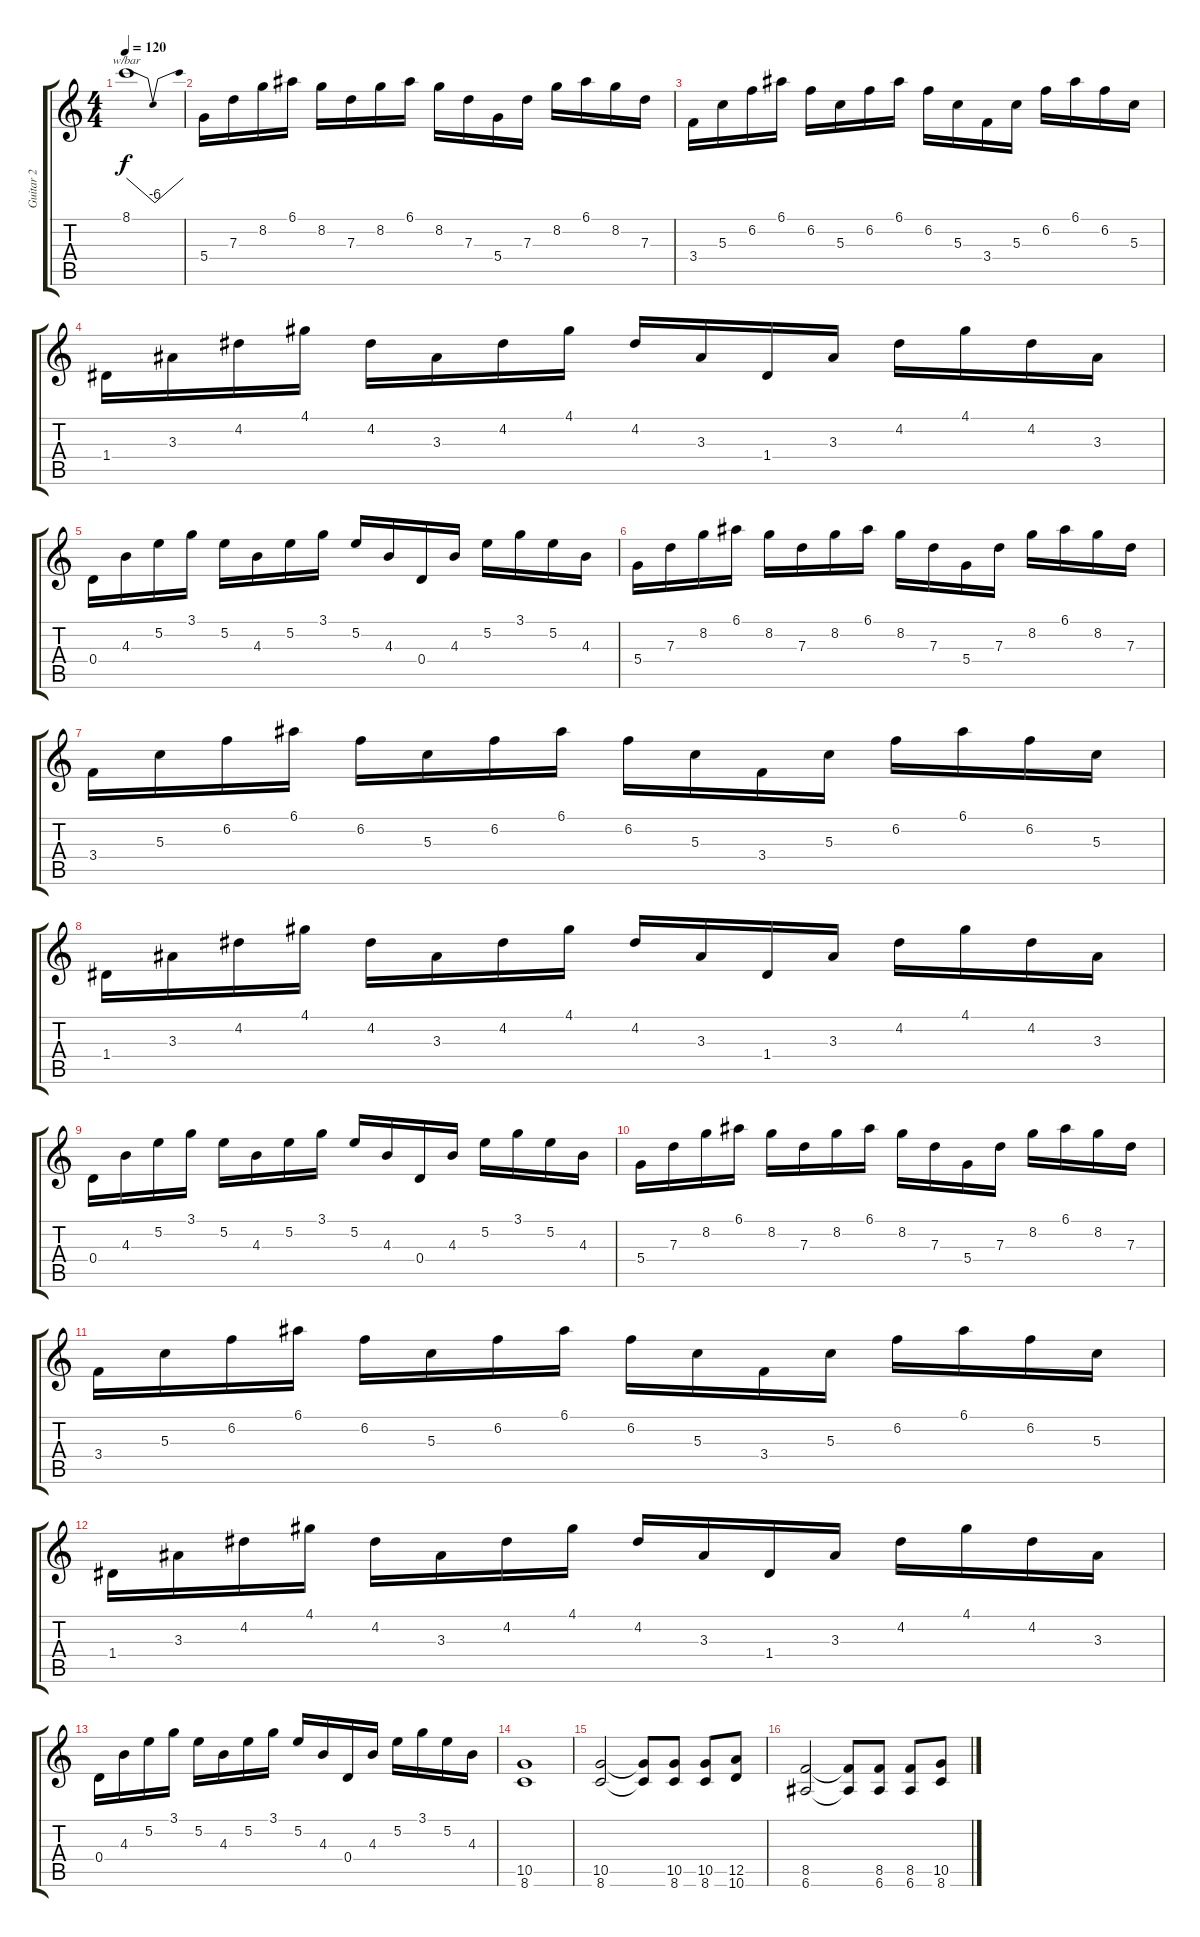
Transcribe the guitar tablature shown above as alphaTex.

\track ("Guitar 2" "Guitar 2") {instrument overdrivenguitar}
\staff {score tabs}
\tuning (E4 B3 G3 D3 A2 E2) {hide}
\ts (4 4)
\tempo 120
\clef g2
\ks c
8.1.1{tbe (dip default 0 0 30 -24 60 0) dy f} |
5.4.16 7.3.16 8.2.16 6.1.16 8.2.16 7.3.16 8.2.16 6.1.16 8.2.16 7.3.16 5.4.16 7.3.16 8.2.16 6.1.16 8.2.16 7.3.16 |
3.4.16 5.3.16 6.2.16 6.1.16 6.2.16 5.3.16 6.2.16 6.1.16 6.2.16 5.3.16 3.4.16 5.3.16 6.2.16 6.1.16 6.2.16 5.3.16 |
1.4.16 3.3.16 4.2.16 4.1.16 4.2.16 3.3.16 4.2.16 4.1.16 4.2.16 3.3.16 1.4.16 3.3.16 4.2.16 4.1.16 4.2.16 3.3.16 |
0.4.16 4.3.16 5.2.16 3.1.16 5.2.16 4.3.16 5.2.16 3.1.16 5.2.16 4.3.16 0.4.16 4.3.16 5.2.16 3.1.16 5.2.16 4.3.16 |
5.4.16 7.3.16 8.2.16 6.1.16 8.2.16 7.3.16 8.2.16 6.1.16 8.2.16 7.3.16 5.4.16 7.3.16 8.2.16 6.1.16 8.2.16 7.3.16 |
3.4.16 5.3.16 6.2.16 6.1.16 6.2.16 5.3.16 6.2.16 6.1.16 6.2.16 5.3.16 3.4.16 5.3.16 6.2.16 6.1.16 6.2.16 5.3.16 |
1.4.16 3.3.16 4.2.16 4.1.16 4.2.16 3.3.16 4.2.16 4.1.16 4.2.16 3.3.16 1.4.16 3.3.16 4.2.16 4.1.16 4.2.16 3.3.16 |
0.4.16 4.3.16 5.2.16 3.1.16 5.2.16 4.3.16 5.2.16 3.1.16 5.2.16 4.3.16 0.4.16 4.3.16 5.2.16 3.1.16 5.2.16 4.3.16 |
5.4.16 7.3.16 8.2.16 6.1.16 8.2.16 7.3.16 8.2.16 6.1.16 8.2.16 7.3.16 5.4.16 7.3.16 8.2.16 6.1.16 8.2.16 7.3.16 |
3.4.16 5.3.16 6.2.16 6.1.16 6.2.16 5.3.16 6.2.16 6.1.16 6.2.16 5.3.16 3.4.16 5.3.16 6.2.16 6.1.16 6.2.16 5.3.16 |
1.4.16 3.3.16 4.2.16 4.1.16 4.2.16 3.3.16 4.2.16 4.1.16 4.2.16 3.3.16 1.4.16 3.3.16 4.2.16 4.1.16 4.2.16 3.3.16 |
0.4.16 4.3.16 5.2.16 3.1.16 5.2.16 4.3.16 5.2.16 3.1.16 5.2.16 4.3.16 0.4.16 4.3.16 5.2.16 3.1.16 5.2.16 4.3.16 |
(10.5 8.6).1 |
(10.5 8.6).2{instrument overdrivenguitar} (10.5{t} 8.6{t}).8 (10.5 8.6).8 (10.5 8.6).8 (12.5 10.6).8 |
(8.5 6.6).2 (8.5{t} 6.6{t}).8 (8.5 6.6).8 (8.5 6.6).8 (10.5 8.6).8
